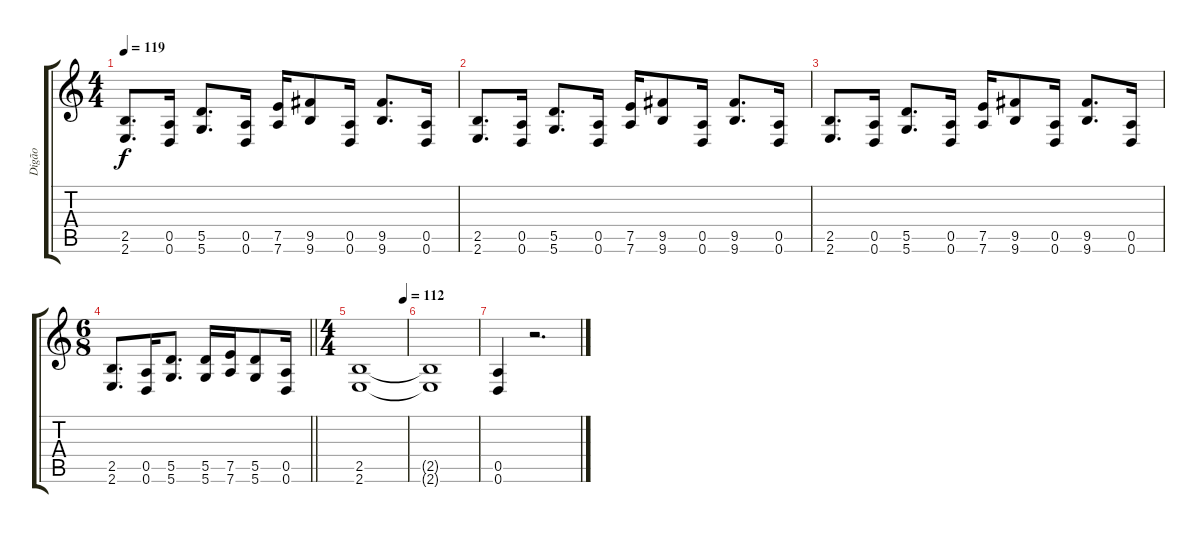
\track ("Digão" "Digão") {instrument overdrivenguitar}
\staff {score tabs}
\tuning (E4 B3 G3 D3 A2 D2) {hide}
\ts (4 4)
\tempo 119
\clef g2
\ks c
(2.5 2.6).8{d dy f} (0.5 0.6).16 (5.5 5.6).8{d} (0.5 0.6).16 (7.5 7.6).16 (9.5 9.6).8 (0.5 0.6).16 (9.5 9.6).8{d} (0.5 0.6).16 |
(2.5 2.6).8{d} (0.5 0.6).16 (5.5 5.6).8{d} (0.5 0.6).16 (7.5 7.6).16 (9.5 9.6).8 (0.5 0.6).16 (9.5 9.6).8{d} (0.5 0.6).16 |
(2.5 2.6).8{d} (0.5 0.6).16 (5.5 5.6).8{d} (0.5 0.6).16 (7.5 7.6).16 (9.5 9.6).8 (0.5 0.6).16 (9.5 9.6).8{d} (0.5 0.6).16 |
\ts (6 8)
\barLineRight lightlight
(2.5 2.6).8{d} (0.5 0.6).16 (5.5 5.6).8{d} (5.5 5.6).16 (7.5 7.6).16 (5.5 5.6).8 (0.5 0.6).16 |
\ts (4 4)
\tempo (112 0.9375)
(2.5 2.6).1 |
(2.5{t} 2.6{t}).1 |
(0.5 0.6).4 r.2{d}
